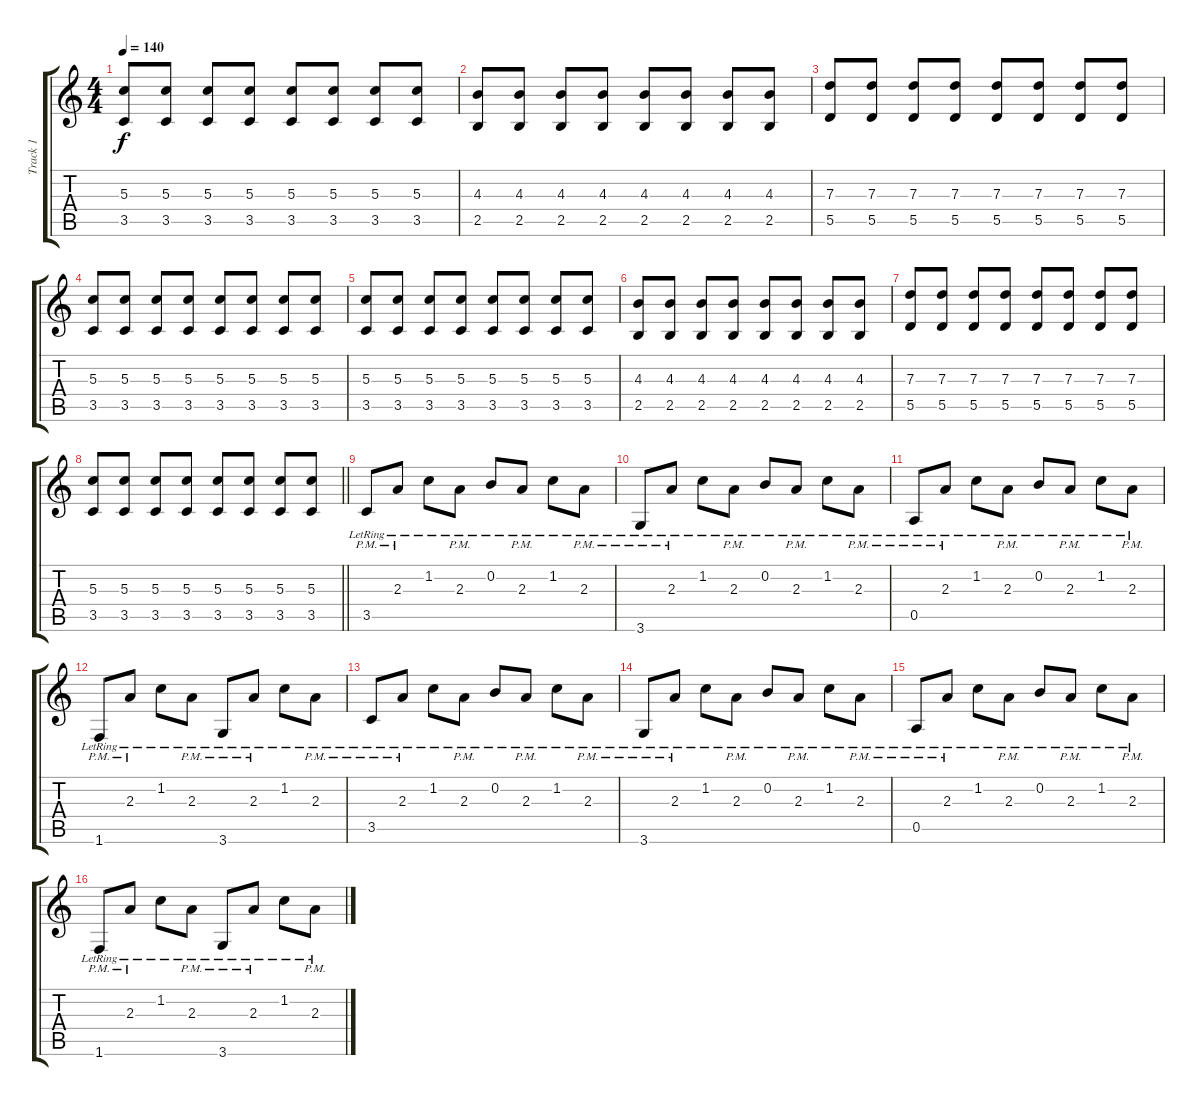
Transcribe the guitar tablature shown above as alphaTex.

\track ("Track 1" "Track 1") {instrument electricguitarjazz}
\staff {score tabs}
\tuning (E4 B3 G3 D3 A2 E2) {hide}
\ts (4 4)
\tempo 140
\clef g2
\ks c
(5.3 3.5).8{dy f} (5.3 3.5).8 (5.3 3.5).8 (5.3 3.5).8 (5.3 3.5).8 (5.3 3.5).8 (5.3 3.5).8 (5.3 3.5).8 |
(4.3 2.5).8 (4.3 2.5).8 (4.3 2.5).8 (4.3 2.5).8 (4.3 2.5).8 (4.3 2.5).8 (4.3 2.5).8 (4.3 2.5).8 |
(7.3 5.5).8 (7.3 5.5).8 (7.3 5.5).8 (7.3 5.5).8 (7.3 5.5).8 (7.3 5.5).8 (7.3 5.5).8 (7.3 5.5).8 |
(5.3 3.5).8 (5.3 3.5).8 (5.3 3.5).8 (5.3 3.5).8 (5.3 3.5).8 (5.3 3.5).8 (5.3 3.5).8 (5.3 3.5).8 |
(5.3 3.5).8 (5.3 3.5).8 (5.3 3.5).8 (5.3 3.5).8 (5.3 3.5).8 (5.3 3.5).8 (5.3 3.5).8 (5.3 3.5).8 |
(4.3 2.5).8 (4.3 2.5).8 (4.3 2.5).8 (4.3 2.5).8 (4.3 2.5).8 (4.3 2.5).8 (4.3 2.5).8 (4.3 2.5).8 |
(7.3 5.5).8 (7.3 5.5).8 (7.3 5.5).8 (7.3 5.5).8 (7.3 5.5).8 (7.3 5.5).8 (7.3 5.5).8 (7.3 5.5).8 |
\barLineRight lightlight
(5.3 3.5).8 (5.3 3.5).8 (5.3 3.5).8 (5.3 3.5).8 (5.3 3.5).8 (5.3 3.5).8 (5.3 3.5).8 (5.3 3.5).8 |
3.5{pm lr}.8{instrument distortionguitar} 2.3{pm lr}.8 1.2{lr}.8 2.3{pm lr}.8 0.2{lr}.8 2.3{pm lr}.8 1.2{lr}.8 2.3{pm lr}.8 |
3.6{pm lr}.8 2.3{pm lr}.8 1.2{lr}.8 2.3{pm lr}.8 0.2{lr}.8 2.3{pm lr}.8 1.2{lr}.8 2.3{pm lr}.8 |
0.5{pm lr}.8 2.3{pm lr}.8 1.2{lr}.8 2.3{pm lr}.8 0.2{lr}.8 2.3{pm lr}.8 1.2{lr}.8 2.3{pm lr}.8 |
1.6{pm lr}.8 2.3{pm lr}.8 1.2{lr}.8 2.3{pm lr}.8 3.6{pm lr}.8 2.3{pm lr}.8 1.2{lr}.8 2.3{pm lr}.8 |
3.5{pm lr}.8 2.3{pm lr}.8 1.2{lr}.8 2.3{pm lr}.8 0.2{lr}.8 2.3{pm lr}.8 1.2{lr}.8 2.3{pm lr}.8 |
3.6{pm lr}.8 2.3{pm lr}.8 1.2{lr}.8 2.3{pm lr}.8 0.2{lr}.8 2.3{pm lr}.8 1.2{lr}.8 2.3{pm lr}.8 |
0.5{pm lr}.8 2.3{pm lr}.8 1.2{lr}.8 2.3{pm lr}.8 0.2{lr}.8 2.3{pm lr}.8 1.2{lr}.8 2.3{pm lr}.8 |
1.6{pm lr}.8 2.3{pm lr}.8 1.2{lr}.8 2.3{pm lr}.8 3.6{pm lr}.8 2.3{pm lr}.8 1.2{lr}.8 2.3{pm lr}.8
